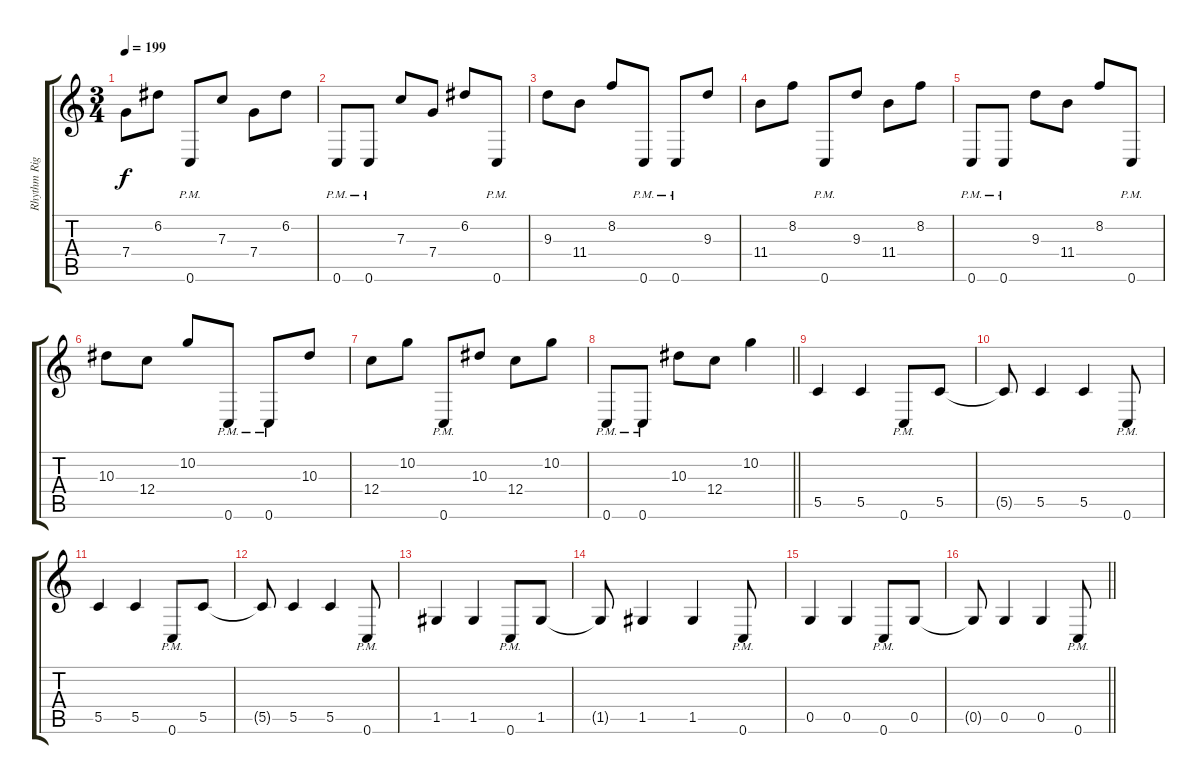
\track ("Rhythm Right" "Rhythm Rig") {instrument distortionguitar}
\staff {score tabs}
\tuning (D4 A3 F3 C3 G2 C2) {hide}
\ts (3 4)
\tempo 199
\clef g2
\ks c
7.4.8{dy f} 6.2.8 0.6{pm}.8 7.3.8 7.4.8 6.2.8 |
0.6{pm}.8 0.6{pm}.8 7.3.8 7.4.8 6.2.8 0.6{pm}.8 |
9.3.8 11.4.8 8.2.8 0.6{pm}.8 0.6{pm}.8 9.3.8 |
11.4.8 8.2.8 0.6{pm}.8 9.3.8 11.4.8 8.2.8 |
0.6{pm}.8 0.6{pm}.8 9.3.8 11.4.8 8.2.8 0.6{pm}.8 |
10.3.8 12.4.8 10.2.8 0.6{pm}.8 0.6{pm}.8 10.3.8 |
12.4.8 10.2.8 0.6{pm}.8 10.3.8 12.4.8 10.2.8 |
\barLineRight lightlight
0.6{pm}.8 0.6{pm}.8 10.3.8 12.4.8 10.2.4 |
\section ("" "")
5.5.4 5.5.4 0.6{pm}.8 5.5.8 |
5.5{t}.8 5.5.4 5.5.4 0.6{pm}.8 |
5.5.4 5.5.4 0.6{pm}.8 5.5.8 |
5.5{t}.8 5.5.4 5.5.4 0.6{pm}.8 |
1.5.4 1.5.4 0.6{pm}.8 1.5.8 |
1.5{t}.8 1.5.4 1.5.4 0.6{pm}.8 |
0.5.4 0.5.4 0.6{pm}.8 0.5.8 |
\barLineRight lightlight
0.5{t}.8 0.5.4 0.5.4 0.6{pm}.8
